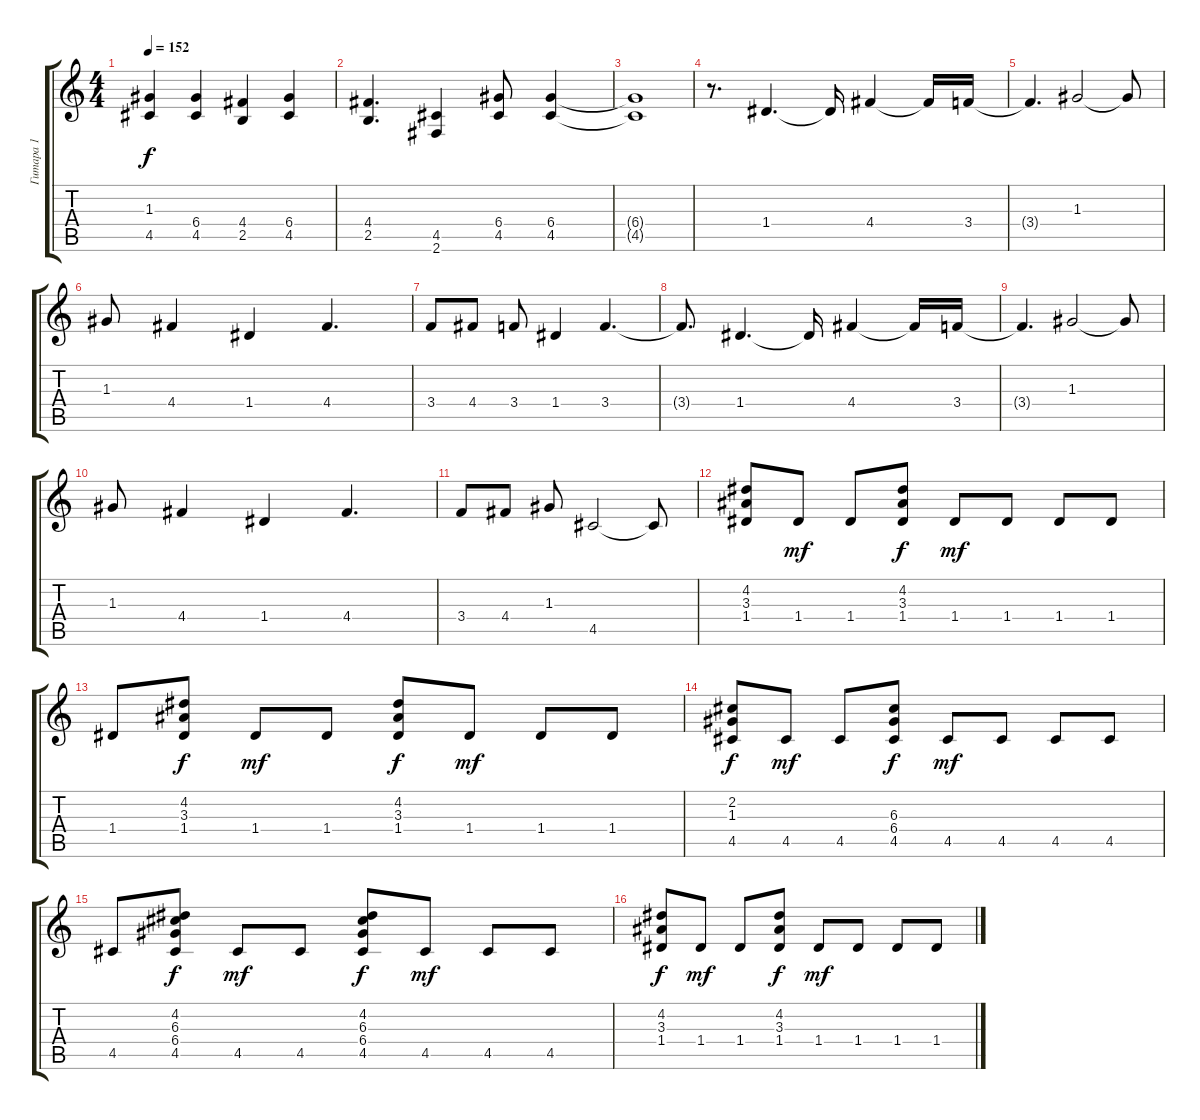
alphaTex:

\track ("Гитара 1" "Гитара 1") {instrument distortionguitar}
\staff {score tabs}
\tuning (E4 B3 G3 D3 A2 E2) {hide}
\ts (4 4)
\tempo 152
\clef g2
\ks c
(1.3{t} 4.5{t}).4{dy f} (6.4 4.5).4 (4.4 2.5).4 (6.4 4.5).4 |
(4.4 2.5).4{d} (4.5 2.6).4 (6.4 4.5).8 (6.4 4.5).4 |
(6.4{t} 4.5{t}).1 |
r.8{d} 1.4.4{d} 1.4{t}.16 4.4.4 4.4{t}.16 3.4.16 |
3.4{t}.4{d} 1.3.2 1.3{t}.8 |
1.3.8 4.4.4 1.4.4 4.4.4{d} |
3.4.8 4.4.8 3.4.8 1.4.4 3.4.4{d} |
3.4{t}.8{d} 1.4.4{d} 1.4{t}.16 4.4.4 4.4{t}.16 3.4.16 |
3.4{t}.4{d} 1.3.2 1.3{t}.8 |
1.3.8 4.4.4 1.4.4 4.4.4{d} |
3.4.8 4.4.8 1.3.8 4.5.2 4.5{t}.8 |
(4.2 3.3 1.4).8 1.4.8{dy mf} 1.4.8 (4.2 3.3 1.4).8{dy f} 1.4.8{dy mf} 1.4.8 1.4.8 1.4.8 |
1.4.8 (4.2 3.3 1.4).8{dy f} 1.4.8{dy mf} 1.4.8 (4.2 3.3 1.4).8{dy f} 1.4.8{dy mf} 1.4.8 1.4.8 |
(2.2 1.3 4.5).8{dy f} 4.5.8{dy mf} 4.5.8 (6.3 6.4 4.5).8{dy f} 4.5.8{dy mf} 4.5.8 4.5.8 4.5.8 |
4.5.8 (4.2 6.3 6.4 4.5).8{dy f} 4.5.8{dy mf} 4.5.8 (4.2 6.3 6.4 4.5).8{dy f} 4.5.8{dy mf} 4.5.8 4.5.8 |
(4.2 3.3 1.4).8{dy f} 1.4.8{dy mf} 1.4.8 (4.2 3.3 1.4).8{dy f} 1.4.8{dy mf} 1.4.8 1.4.8 1.4.8
